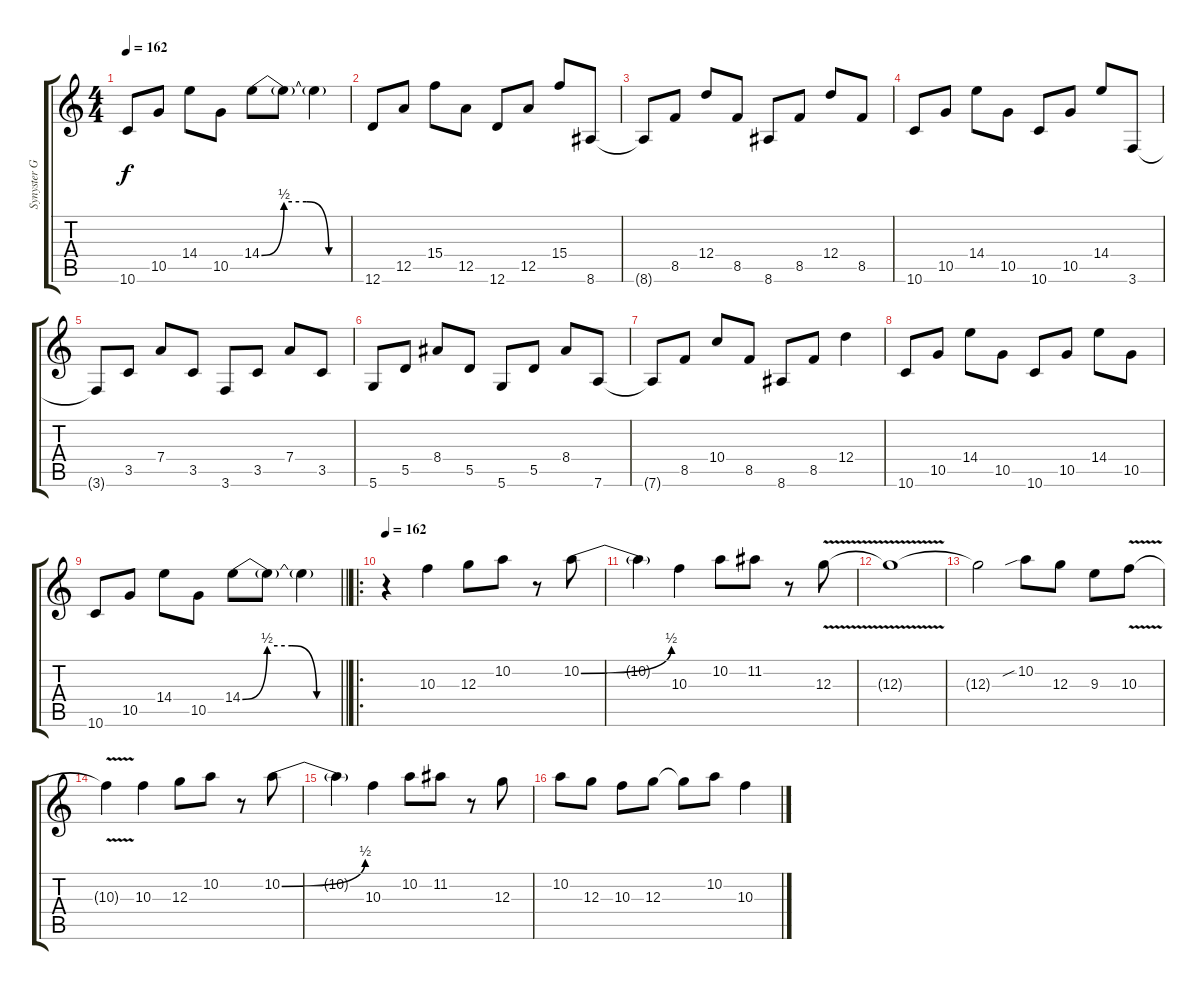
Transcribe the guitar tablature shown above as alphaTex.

\track ("Synyster Gates" "Synyster G") {instrument distortionguitar}
\staff {score tabs}
\tuning (E4 B3 G3 D3 A2 D2) {hide}
\ts (4 4)
\tempo 162
\clef g2
\ks c
10.6.8{dy f} 10.5.8 14.4.8 10.5.8 14.4{be (custom 0 0 15 2 30 2 45 0 60 0)}.8 14.4{t}.8 14.4{t}.4 |
12.6.8 12.5.8 15.4.8 12.5.8 12.6.8 12.5.8 15.4.8 8.6.8 |
8.6{t}.8 8.5.8 12.4.8 8.5.8 8.6.8 8.5.8 12.4.8 8.5.8 |
10.6.8 10.5.8 14.4.8 10.5.8 10.6.8 10.5.8 14.4.8 3.6.8 |
3.6{t}.8 3.5.8 7.4.8 3.5.8 3.6.8 3.5.8 7.4.8 3.5.8 |
5.6.8 5.5.8 8.4.8 5.5.8 5.6.8 5.5.8 8.4.8 7.6.8 |
7.6{t}.8 8.5.8 10.4.8 8.5.8 8.6.8 8.5.8 12.4.4 |
10.6.8 10.5.8 14.4.8 10.5.8 10.6.8 10.5.8 14.4.8 10.5.8 |
\barLineRight lightlight
10.6.8 10.5.8 14.4.8 10.5.8 14.4{be (custom 0 0 15 2 30 2 45 0 60 0)}.8 14.4{t}.8 14.4{t}.4 |
\ro
\tempo 162
r.4 10.3.4 12.3.8 10.2.8 r.8 10.2{be (bend 0 0 60 2)}.8 |
10.2{t}.4 10.3.4 10.2.8 11.2.8 r.8 12.3{v}.8 |
12.3{t}.1 |
12.3{t}.2 10.2{sib}.8 12.3.8 9.3.8 10.3{v}.8 |
10.3{t}.4 10.3.4 12.3.8 10.2.8 r.8 10.2{be (bend 0 0 60 2)}.8 |
10.2{t}.4 10.3.4 10.2.8 11.2.8 r.8 12.3.8 |
10.2.8 12.3.8 10.3.8 12.3.8 12.3{t}.8 10.2.8 10.3.4
